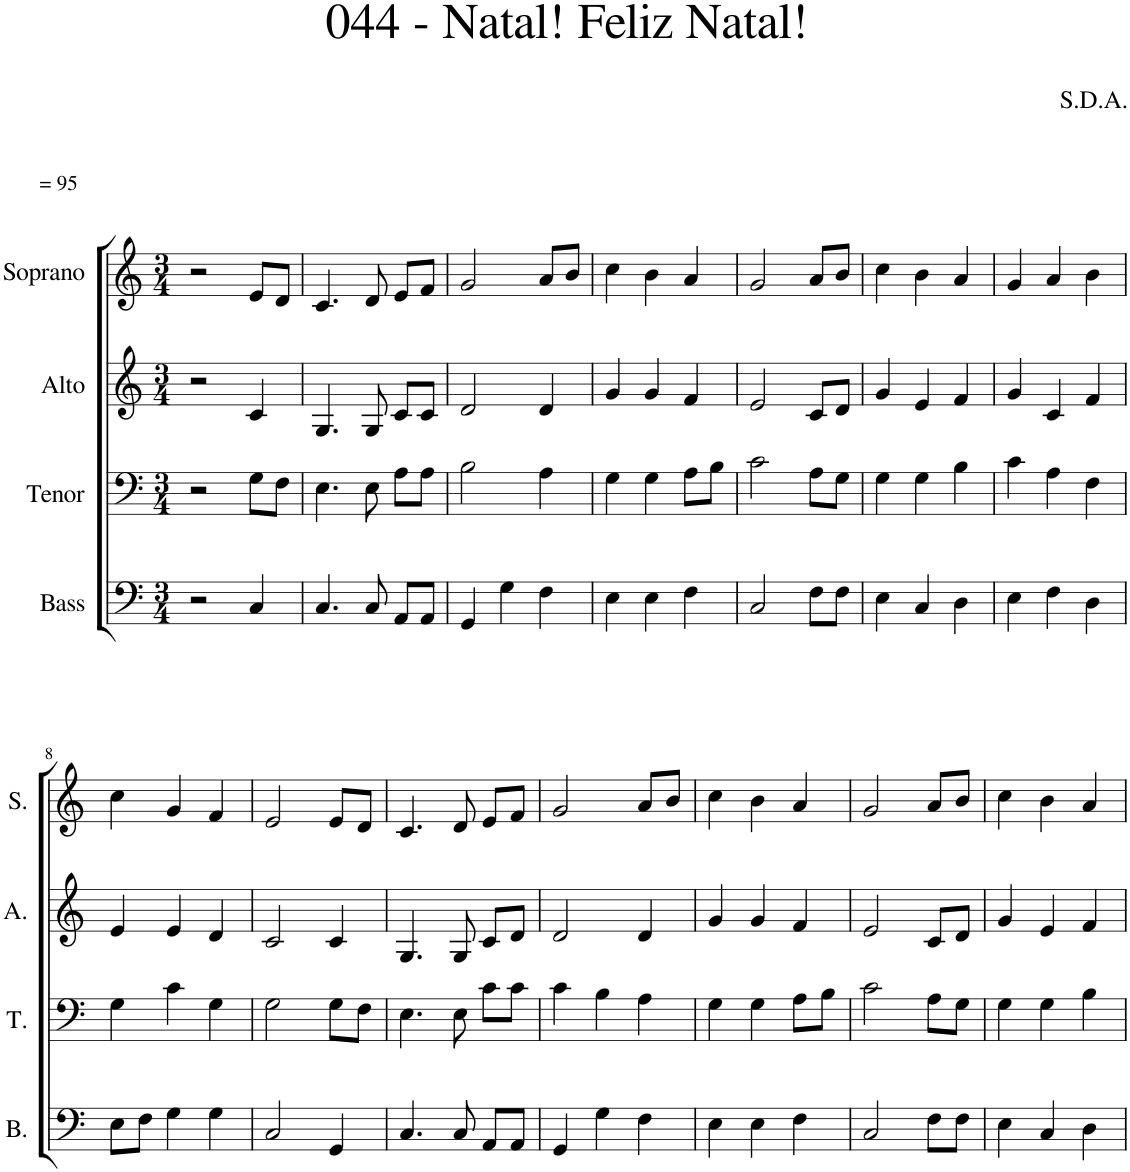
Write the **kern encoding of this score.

**kern	**kern	**kern	**kern
*part4	*part3	*part2	*part1
*staff4	*staff3	*staff2	*staff1
*I"Bass	*I"Tenor	*I"Alto	*I"Soprano
*I'B.	*I'T.	*I'A.	*I'S.
*clefF4	*clefF4	*clefG2	*clefG2
*k[]	*k[]	*k[]	*k[]
*M3/4	*M3/4	*M3/4	*M3/4
=1	=1	=1	=1
!	!	!	!LO:TX:a:t== 95
2r	2r	2r	2r
4C/	8G\L	4c/	8e/L
.	8F\J	.	8d/J
=2	=2	=2	=2
4.C/	4.E\	4.G/	4.c/
8C/	8E\	8G/	8d/
8AA/L	8A\L	8c/L	8e/L
8AA/J	8A\J	8c/J	8f/J
=3	=3	=3	=3
4GG/	2B\	2d/	2g/
4G\	.	.	.
4F\	4A\	4d/	8a/L
.	.	.	8b/J
=4	=4	=4	=4
4E\	4G\	4g/	4cc\
4E\	4G\	4g/	4b\
4F\	8A\L	4f/	4a/
.	8B\J	.	.
=5	=5	=5	=5
2C/	2c\	2e/	2g/
8F\L	8A\L	8c/L	8a/L
8F\J	8G\J	8d/J	8b/J
=6	=6	=6	=6
4E\	4G\	4g/	4cc\
4C/	4G\	4e/	4b\
4D\	4B\	4f/	4a/
=7	=7	=7	=7
4E\	4c\	4g/	4g/
4F\	4A\	4c/	4a/
4D\	4F\	4f/	4b\
!!LO:LB:g=z
=8	=8	=8	=8
8E\L	4G\	4e/	4cc\
8F\J	.	.	.
4G\	4c\	4e/	4g/
4G\	4G\	4d/	4f/
=9	=9	=9	=9
2C/	2G\	2c/	2e/
4GG/	8G\L	4c/	8e/L
.	8F\J	.	8d/J
=10	=10	=10	=10
4.C/	4.E\	4.G/	4.c/
8C/	8E\	8G/	8d/
8AA/L	8c\L	8c/L	8e/L
8AA/J	8c\J	8d/J	8f/J
=11	=11	=11	=11
4GG/	4c\	2d/	2g/
4G\	4B\	.	.
4F\	4A\	4d/	8a/L
.	.	.	8b/J
=12	=12	=12	=12
4E\	4G\	4g/	4cc\
4E\	4G\	4g/	4b\
4F\	8A\L	4f/	4a/
.	8B\J	.	.
=13	=13	=13	=13
2C/	2c\	2e/	2g/
8F\L	8A\L	8c/L	8a/L
8F\J	8G\J	8d/J	8b/J
=14	=14	=14	=14
4E\	4G\	4g/	4cc\
4C/	4G\	4e/	4b\
4D\	4B\	4f/	4a/
=	=	=	=
*-	*-	*-	*-
